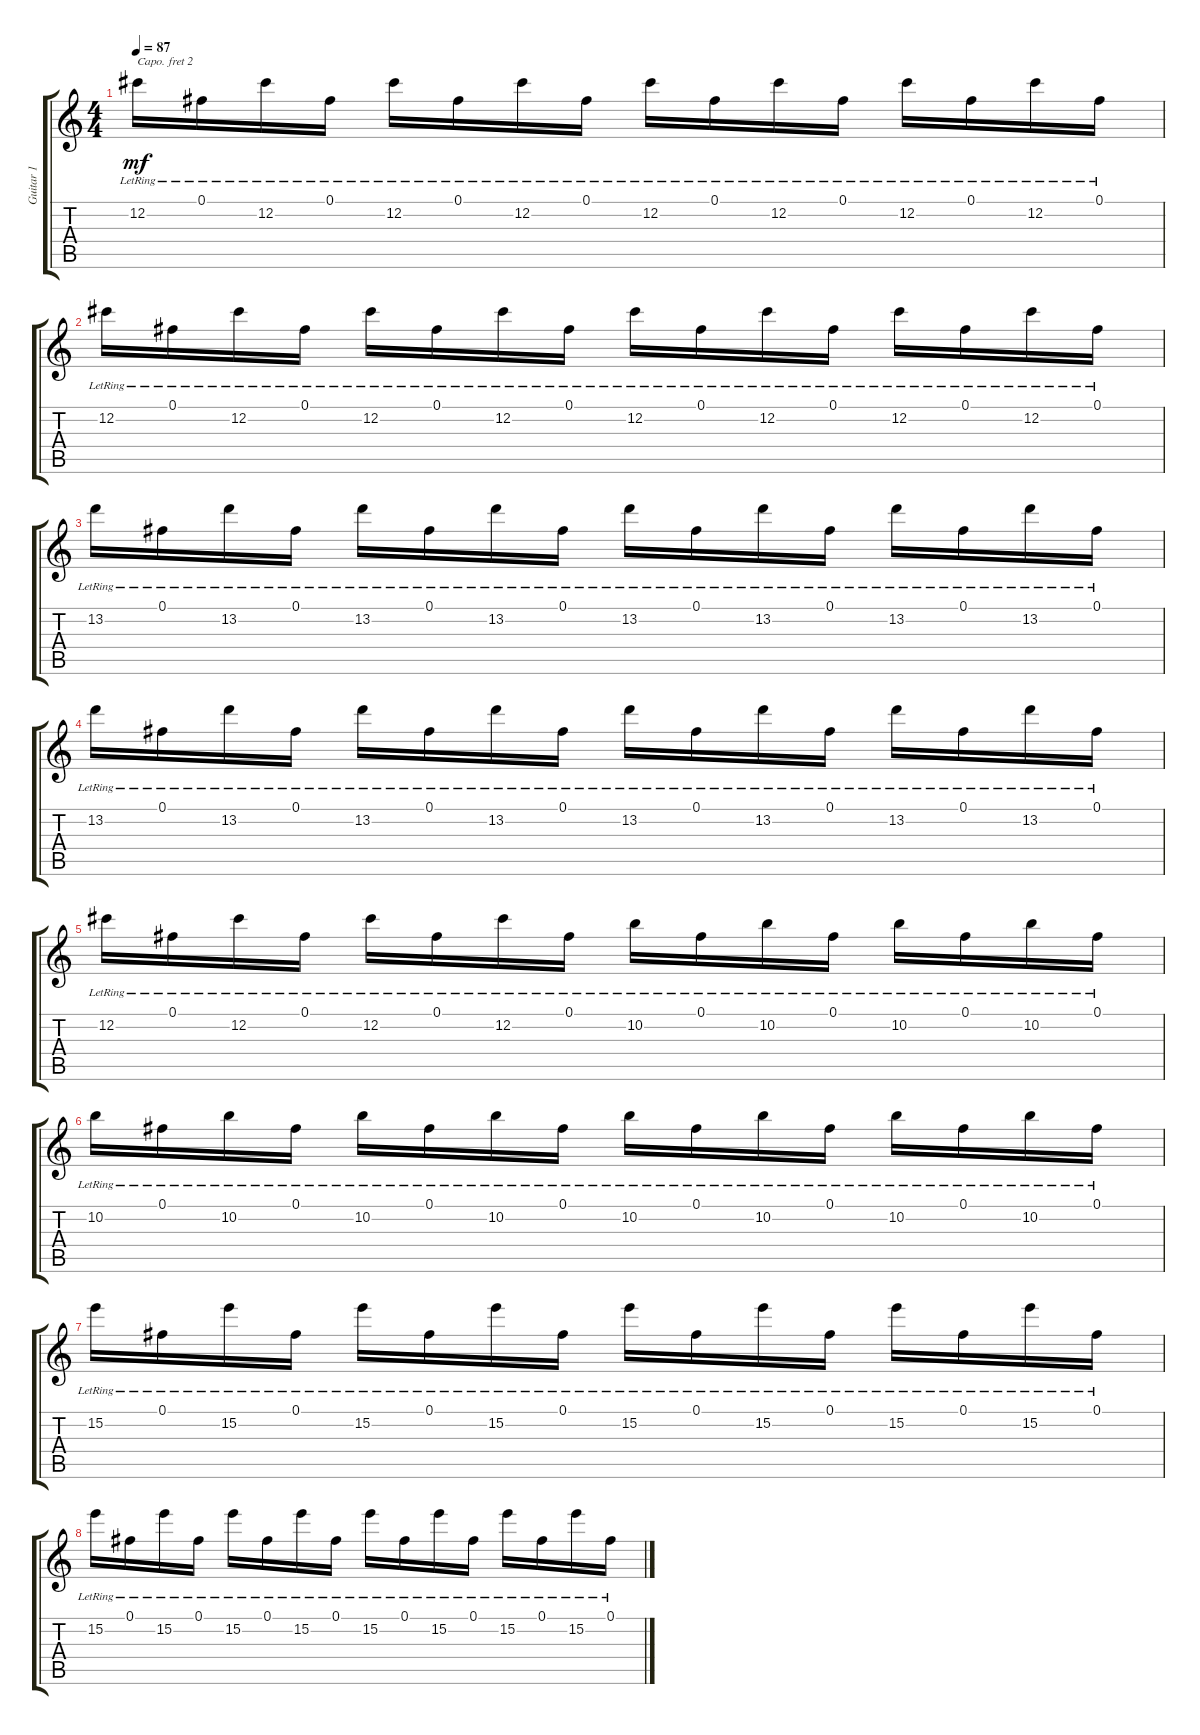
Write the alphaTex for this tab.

\track ("Guitar 1" "Guitar 1") {instrument acousticguitarsteel}
\staff {score tabs}
\capo 2
\tuning (E4 B3 G3 D3 A2 E2) {hide}
\ts (4 4)
\tempo 87
\clef g2
\ks c
12.2{lr}.16{dy mf} 0.1{lr}.16 12.2{lr}.16 0.1{lr}.16 12.2{lr}.16 0.1{lr}.16 12.2{lr}.16 0.1{lr}.16 12.2{lr}.16 0.1{lr}.16 12.2{lr}.16 0.1{lr}.16 12.2{lr}.16 0.1{lr}.16 12.2{lr}.16 0.1{lr}.16 |
12.2{lr}.16 0.1{lr}.16 12.2{lr}.16 0.1{lr}.16 12.2{lr}.16 0.1{lr}.16 12.2{lr}.16 0.1{lr}.16 12.2{lr}.16 0.1{lr}.16 12.2{lr}.16 0.1{lr}.16 12.2{lr}.16 0.1{lr}.16 12.2{lr}.16 0.1{lr}.16 |
13.2{lr}.16 0.1{lr}.16 13.2{lr}.16 0.1{lr}.16 13.2{lr}.16 0.1{lr}.16 13.2{lr}.16 0.1{lr}.16 13.2{lr}.16 0.1{lr}.16 13.2{lr}.16 0.1{lr}.16 13.2{lr}.16 0.1{lr}.16 13.2{lr}.16 0.1{lr}.16 |
13.2{lr}.16 0.1{lr}.16 13.2{lr}.16 0.1{lr}.16 13.2{lr}.16 0.1{lr}.16 13.2{lr}.16 0.1{lr}.16 13.2{lr}.16 0.1{lr}.16 13.2{lr}.16 0.1{lr}.16 13.2{lr}.16 0.1{lr}.16 13.2{lr}.16 0.1{lr}.16 |
12.2{lr}.16 0.1{lr}.16 12.2{lr}.16 0.1{lr}.16 12.2{lr}.16 0.1{lr}.16 12.2{lr}.16 0.1{lr}.16 10.2{lr}.16 0.1{lr}.16 10.2{lr}.16 0.1{lr}.16 10.2{lr}.16 0.1{lr}.16 10.2{lr}.16 0.1{lr}.16 |
10.2{lr}.16 0.1{lr}.16 10.2{lr}.16 0.1{lr}.16 10.2{lr}.16 0.1{lr}.16 10.2{lr}.16 0.1{lr}.16 10.2{lr}.16 0.1{lr}.16 10.2{lr}.16 0.1{lr}.16 10.2{lr}.16 0.1{lr}.16 10.2{lr}.16 0.1{lr}.16 |
15.2{lr}.16 0.1{lr}.16 15.2{lr}.16 0.1{lr}.16 15.2{lr}.16 0.1{lr}.16 15.2{lr}.16 0.1{lr}.16 15.2{lr}.16 0.1{lr}.16 15.2{lr}.16 0.1{lr}.16 15.2{lr}.16 0.1{lr}.16 15.2{lr}.16 0.1{lr}.16 |
15.2{lr}.16 0.1{lr}.16 15.2{lr}.16 0.1{lr}.16 15.2{lr}.16 0.1{lr}.16 15.2{lr}.16 0.1{lr}.16 15.2{lr}.16 0.1{lr}.16 15.2{lr}.16 0.1{lr}.16 15.2{lr}.16 0.1{lr}.16 15.2{lr}.16 0.1{lr}.16
